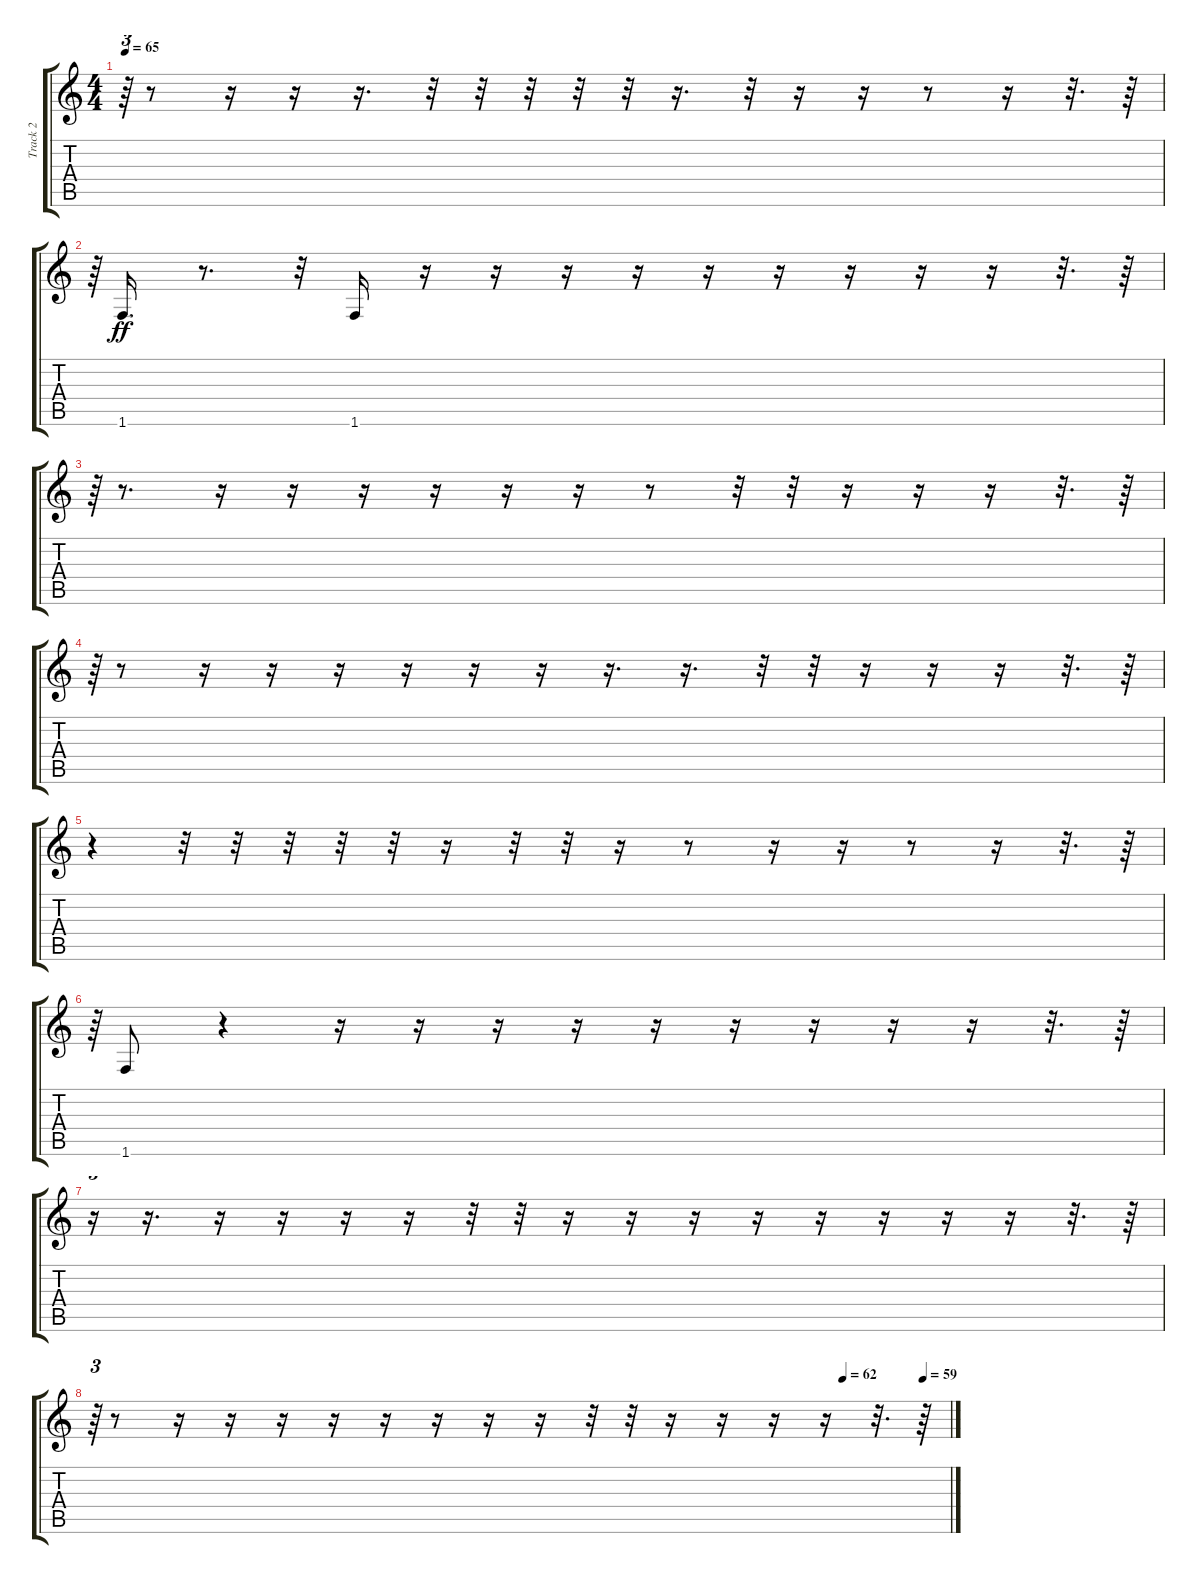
\track ("Track 2" "Track 2") {instrument electricbassfinger}
\staff {score tabs}
\tuning (E4 B3 G3 D3 A2 E2) {hide}
\ts (4 4)
\tempo 65
\clef g2
\ks c
r.64{tu (3 2) dy ff} r.8 r.16 r.16 r.16{d} r.32 r.32 r.32 r.32 r.32 r.16{d} r.32 r.16 r.16 r.8 r.16 r.32{d} r.64 |
r.64{tu (3 2)} 1.6.16{d} r.8{d} r.32 1.6.16 r.16 r.16 r.16 r.16 r.16 r.16 r.16 r.16 r.16 r.32{d} r.64 |
r.64{tu (3 2)} r.8{d} r.16 r.16 r.16 r.16 r.16 r.16 r.8 r.32 r.32 r.16 r.16 r.16 r.32{d} r.64 |
r.64{tu (3 2)} r.8 r.16 r.16 r.16 r.16 r.16 r.16 r.16{d} r.16{d} r.32 r.32 r.16 r.16 r.16 r.32{d} r.64 |
r.4{tu (3 2)} r.32 r.32 r.32 r.32 r.32 r.16 r.32 r.32 r.16 r.8 r.16 r.16 r.8 r.16 r.32{d} r.64 |
r.64{tu (3 2)} 1.6.8 r.4 r.16 r.16 r.16 r.16 r.16 r.16 r.16 r.16 r.16 r.32{d} r.64 |
r.16{tu (3 2)} r.16{d} r.16 r.16 r.16 r.16 r.32 r.32 r.16 r.16 r.16 r.16 r.16 r.16 r.16 r.16 r.32{d} r.64 |
\tempo (62 0.875)
\tempo (59 0.96875)
r.64{tu (3 2)} r.8 r.16 r.16 r.16 r.16 r.16 r.16 r.16 r.16 r.32 r.32 r.16 r.16 r.16 r.16 r.32{d} r.64
